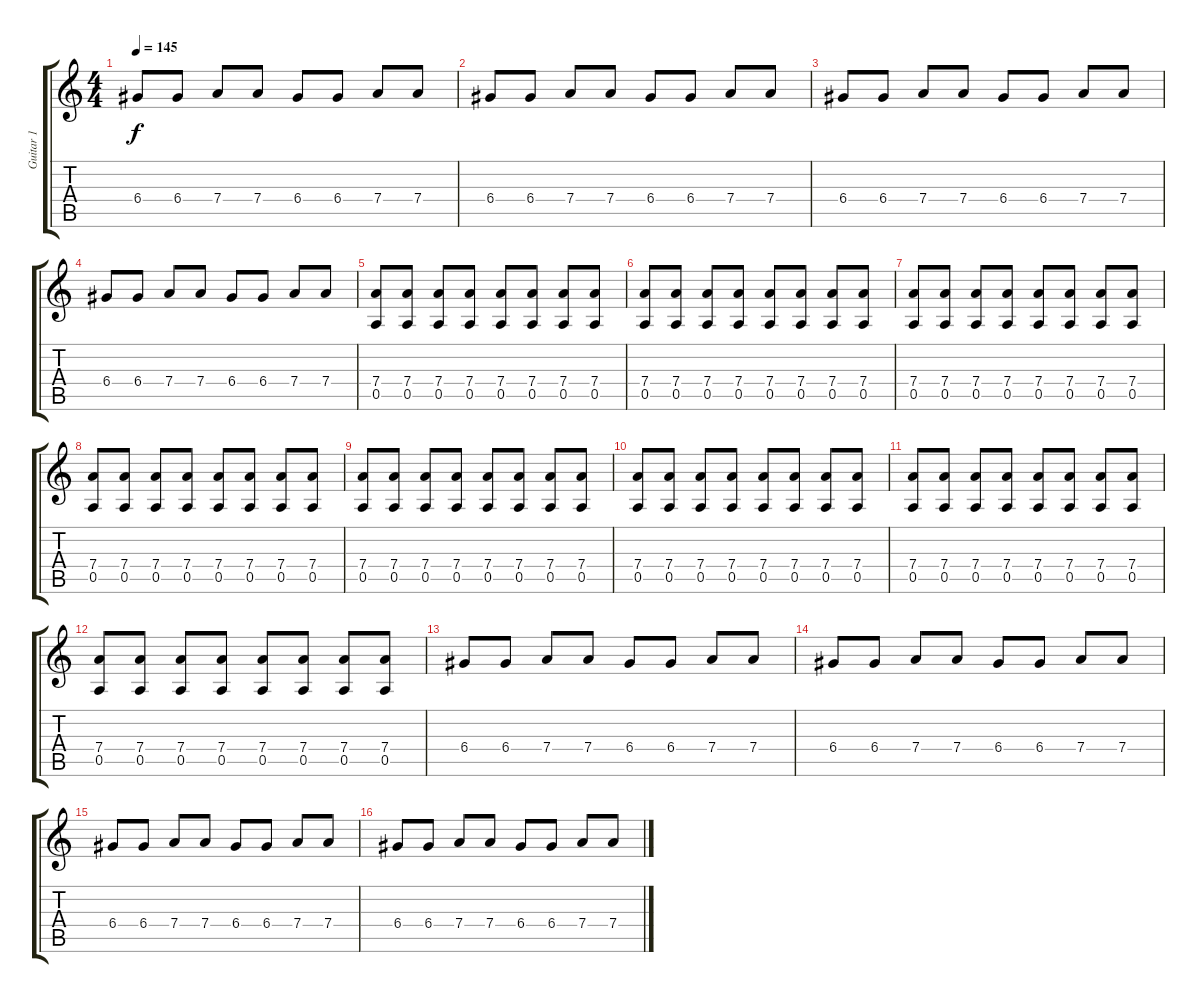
\track ("Guitar 1" "Guitar 1") {instrument electricguitarjazz}
\staff {score tabs}
\tuning (E4 B3 G3 D3 A2 E2) {hide}
\ts (4 4)
\tempo 145
\clef g2
\ks c
6.4.8{dy f} 6.4.8 7.4.8 7.4.8 6.4.8 6.4.8 7.4.8 7.4.8 |
6.4.8 6.4.8 7.4.8 7.4.8 6.4.8 6.4.8 7.4.8 7.4.8 |
6.4.8 6.4.8 7.4.8 7.4.8 6.4.8 6.4.8 7.4.8 7.4.8 |
6.4.8 6.4.8 7.4.8 7.4.8 6.4.8 6.4.8 7.4.8 7.4.8 |
(7.4 0.5).8 (7.4 0.5).8 (7.4 0.5).8 (7.4 0.5).8 (7.4 0.5).8 (7.4 0.5).8 (7.4 0.5).8 (7.4 0.5).8 |
(7.4 0.5).8 (7.4 0.5).8 (7.4 0.5).8 (7.4 0.5).8 (7.4 0.5).8 (7.4 0.5).8 (7.4 0.5).8 (7.4 0.5).8 |
(7.4 0.5).8 (7.4 0.5).8 (7.4 0.5).8 (7.4 0.5).8 (7.4 0.5).8 (7.4 0.5).8 (7.4 0.5).8 (7.4 0.5).8 |
(7.4 0.5).8 (7.4 0.5).8 (7.4 0.5).8 (7.4 0.5).8 (7.4 0.5).8 (7.4 0.5).8 (7.4 0.5).8 (7.4 0.5).8 |
(7.4 0.5).8 (7.4 0.5).8 (7.4 0.5).8 (7.4 0.5).8 (7.4 0.5).8 (7.4 0.5).8 (7.4 0.5).8 (7.4 0.5).8 |
(7.4 0.5).8 (7.4 0.5).8 (7.4 0.5).8 (7.4 0.5).8 (7.4 0.5).8 (7.4 0.5).8 (7.4 0.5).8 (7.4 0.5).8 |
(7.4 0.5).8 (7.4 0.5).8 (7.4 0.5).8 (7.4 0.5).8 (7.4 0.5).8 (7.4 0.5).8 (7.4 0.5).8 (7.4 0.5).8 |
(7.4 0.5).8 (7.4 0.5).8 (7.4 0.5).8 (7.4 0.5).8 (7.4 0.5).8 (7.4 0.5).8 (7.4 0.5).8 (7.4 0.5).8 |
6.4.8 6.4.8 7.4.8 7.4.8 6.4.8 6.4.8 7.4.8 7.4.8 |
6.4.8 6.4.8 7.4.8 7.4.8 6.4.8 6.4.8 7.4.8 7.4.8 |
6.4.8 6.4.8 7.4.8 7.4.8 6.4.8 6.4.8 7.4.8 7.4.8 |
6.4.8 6.4.8 7.4.8 7.4.8 6.4.8 6.4.8 7.4.8 7.4.8
